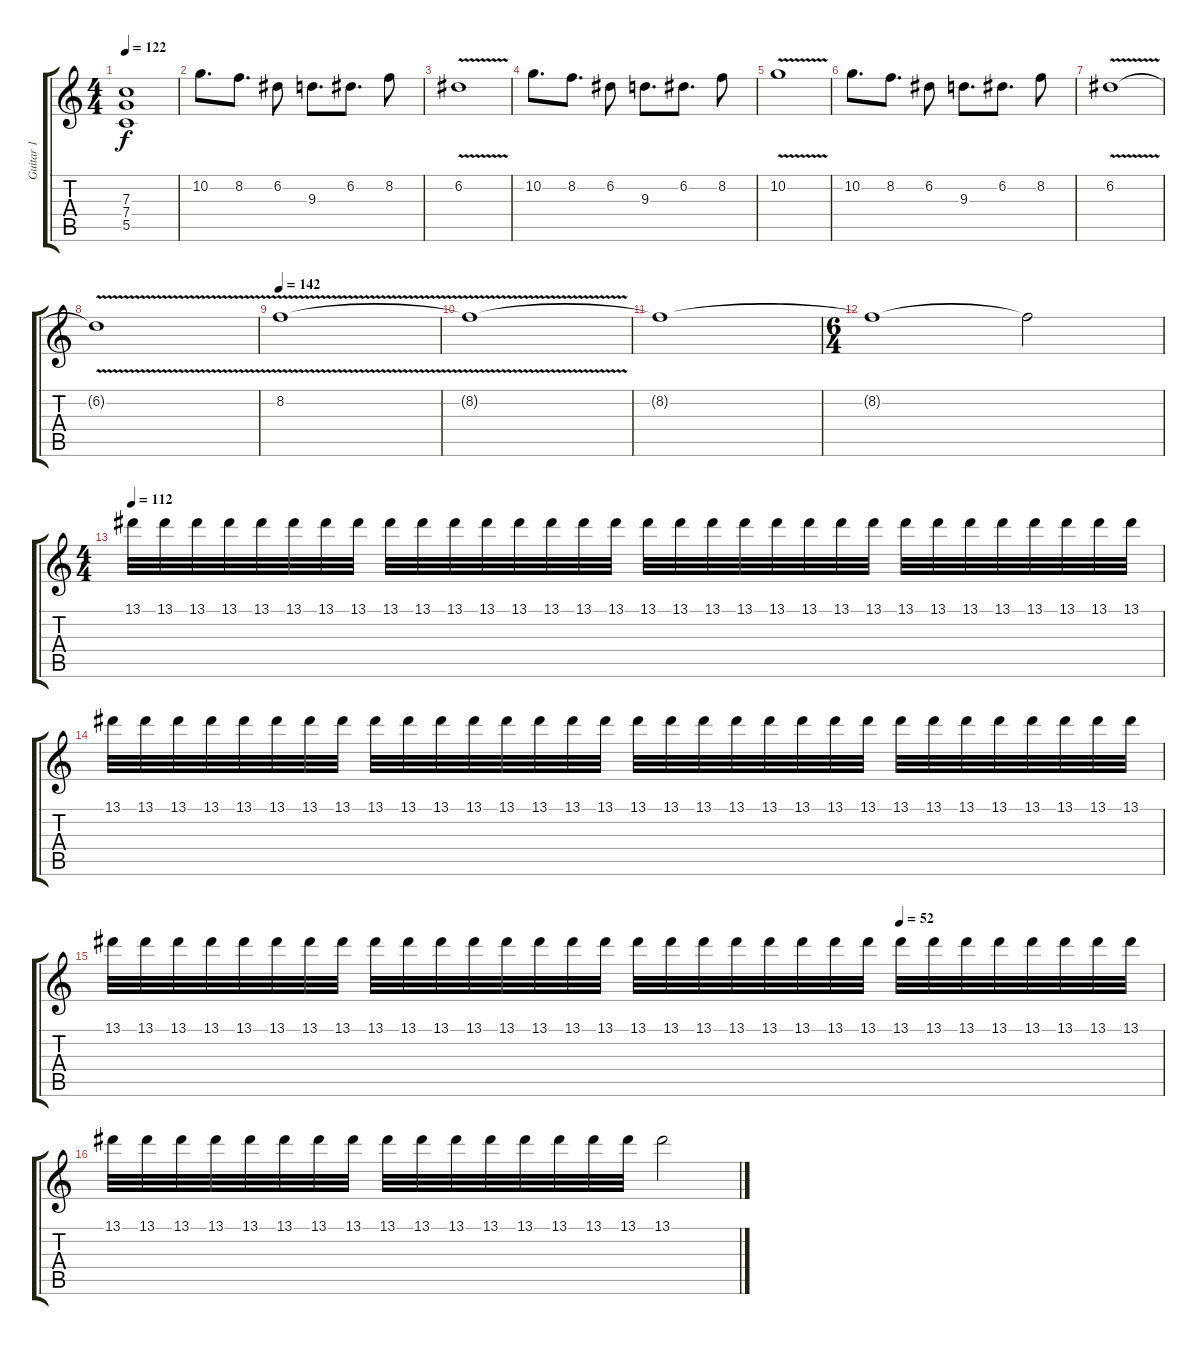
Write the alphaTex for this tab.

\track ("Guitar 1" "Guitar 1") {instrument distortionguitar}
\staff {score tabs}
\tuning (D4 A3 F3 C3 G2 C2) {hide}
\ts (4 4)
\tempo 122
\clef g2
\ks c
(7.3 7.4 5.5).1{dy f} |
10.2.8{d instrument overdrivenguitar} 8.2.8{d} 6.2.8 9.3.8{d} 6.2.8{d} 8.2.8 |
6.2{v}.1 |
10.2.8{d} 8.2.8{d} 6.2.8 9.3.8{d} 6.2.8{d} 8.2.8 |
10.2{v}.1 |
10.2.8{d} 8.2.8{d} 6.2.8 9.3.8{d} 6.2.8{d} 8.2.8 |
6.2{v}.1 |
6.2{t}.1 |
\tempo 142
8.2{v}.1 |
8.2{t}.1 |
8.2{t}.1 |
\ts (6 4)
8.2{t}.1 8.2{t}.2 |
\ts (4 4)
\tempo 112
13.1.32 13.1.32 13.1.32 13.1.32 13.1.32 13.1.32 13.1.32 13.1.32 13.1.32 13.1.32 13.1.32 13.1.32 13.1.32 13.1.32 13.1.32 13.1.32 13.1.32 13.1.32 13.1.32 13.1.32 13.1.32 13.1.32 13.1.32 13.1.32 13.1.32 13.1.32 13.1.32 13.1.32 13.1.32 13.1.32 13.1.32 13.1.32 |
13.1.32 13.1.32 13.1.32 13.1.32 13.1.32 13.1.32 13.1.32 13.1.32 13.1.32 13.1.32 13.1.32 13.1.32 13.1.32 13.1.32 13.1.32 13.1.32 13.1.32 13.1.32 13.1.32 13.1.32 13.1.32 13.1.32 13.1.32 13.1.32 13.1.32 13.1.32 13.1.32 13.1.32 13.1.32 13.1.32 13.1.32 13.1.32 |
\tempo (52 0.75)
13.1.32 13.1.32 13.1.32 13.1.32 13.1.32 13.1.32 13.1.32 13.1.32 13.1.32 13.1.32 13.1.32 13.1.32 13.1.32 13.1.32 13.1.32 13.1.32 13.1.32 13.1.32 13.1.32 13.1.32 13.1.32 13.1.32 13.1.32 13.1.32 13.1.32 13.1.32 13.1.32 13.1.32 13.1.32 13.1.32 13.1.32 13.1.32 |
13.1.32 13.1.32 13.1.32 13.1.32 13.1.32 13.1.32 13.1.32 13.1.32 13.1.32 13.1.32 13.1.32 13.1.32 13.1.32 13.1.32 13.1.32 13.1.32 13.1.2
